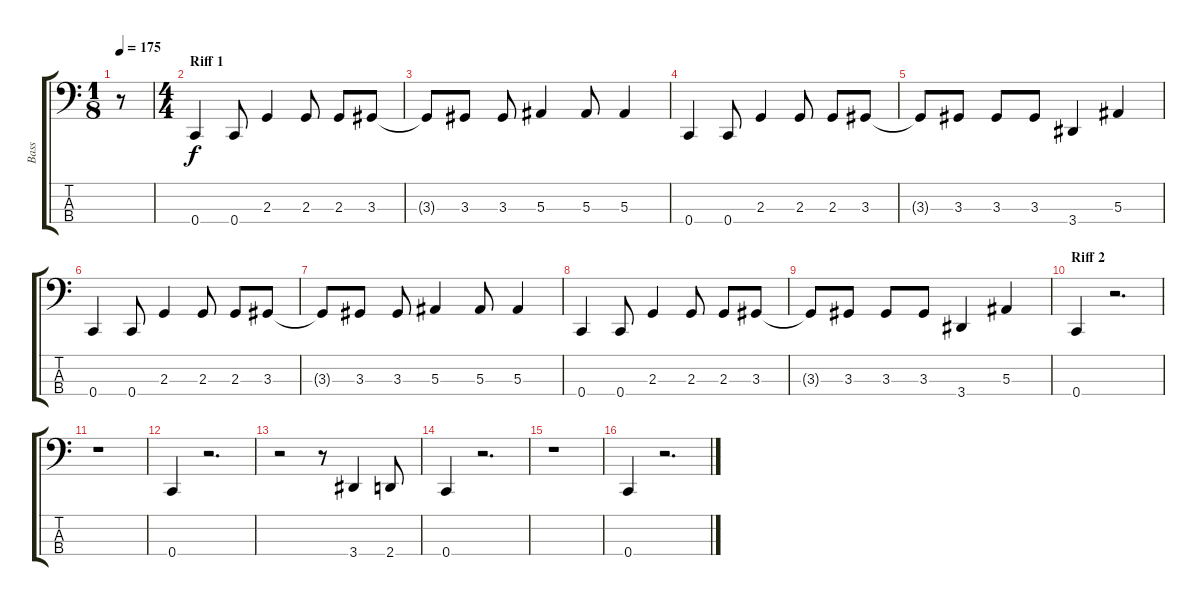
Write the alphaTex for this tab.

\track ("Bass" "Bass") {instrument electricbassfinger}
\staff {score tabs}
\tuning (Eb2 Bb1 F1 C1) {hide}
\ts (1 8)
\tempo 175
\clef f4
\ks c
r.8{dy f instrument electricbassfinger} |
\ts (4 4)
\section ("" "Riff 1")
0.4.4 0.4.8 2.3.4 2.3.8 2.3.8 3.3.8 |
3.3{t}.8 3.3.8 3.3.8 5.3.4 5.3.8 5.3.4 |
0.4.4 0.4.8 2.3.4 2.3.8 2.3.8 3.3.8 |
3.3{t}.8 3.3.8 3.3.8 3.3.8 3.4.4 5.3.4 |
0.4.4 0.4.8 2.3.4 2.3.8 2.3.8 3.3.8 |
3.3{t}.8 3.3.8 3.3.8 5.3.4 5.3.8 5.3.4 |
0.4.4 0.4.8 2.3.4 2.3.8 2.3.8 3.3.8 |
3.3{t}.8 3.3.8 3.3.8 3.3.8 3.4.4 5.3.4 |
\section ("" "Riff 2")
0.4.4 r.2{d} |
r.1 |
0.4.4 r.2{d} |
r.2 r.8 3.4.4 2.4.8 |
0.4.4 r.2{d} |
r.1 |
0.4.4 r.2{d}
